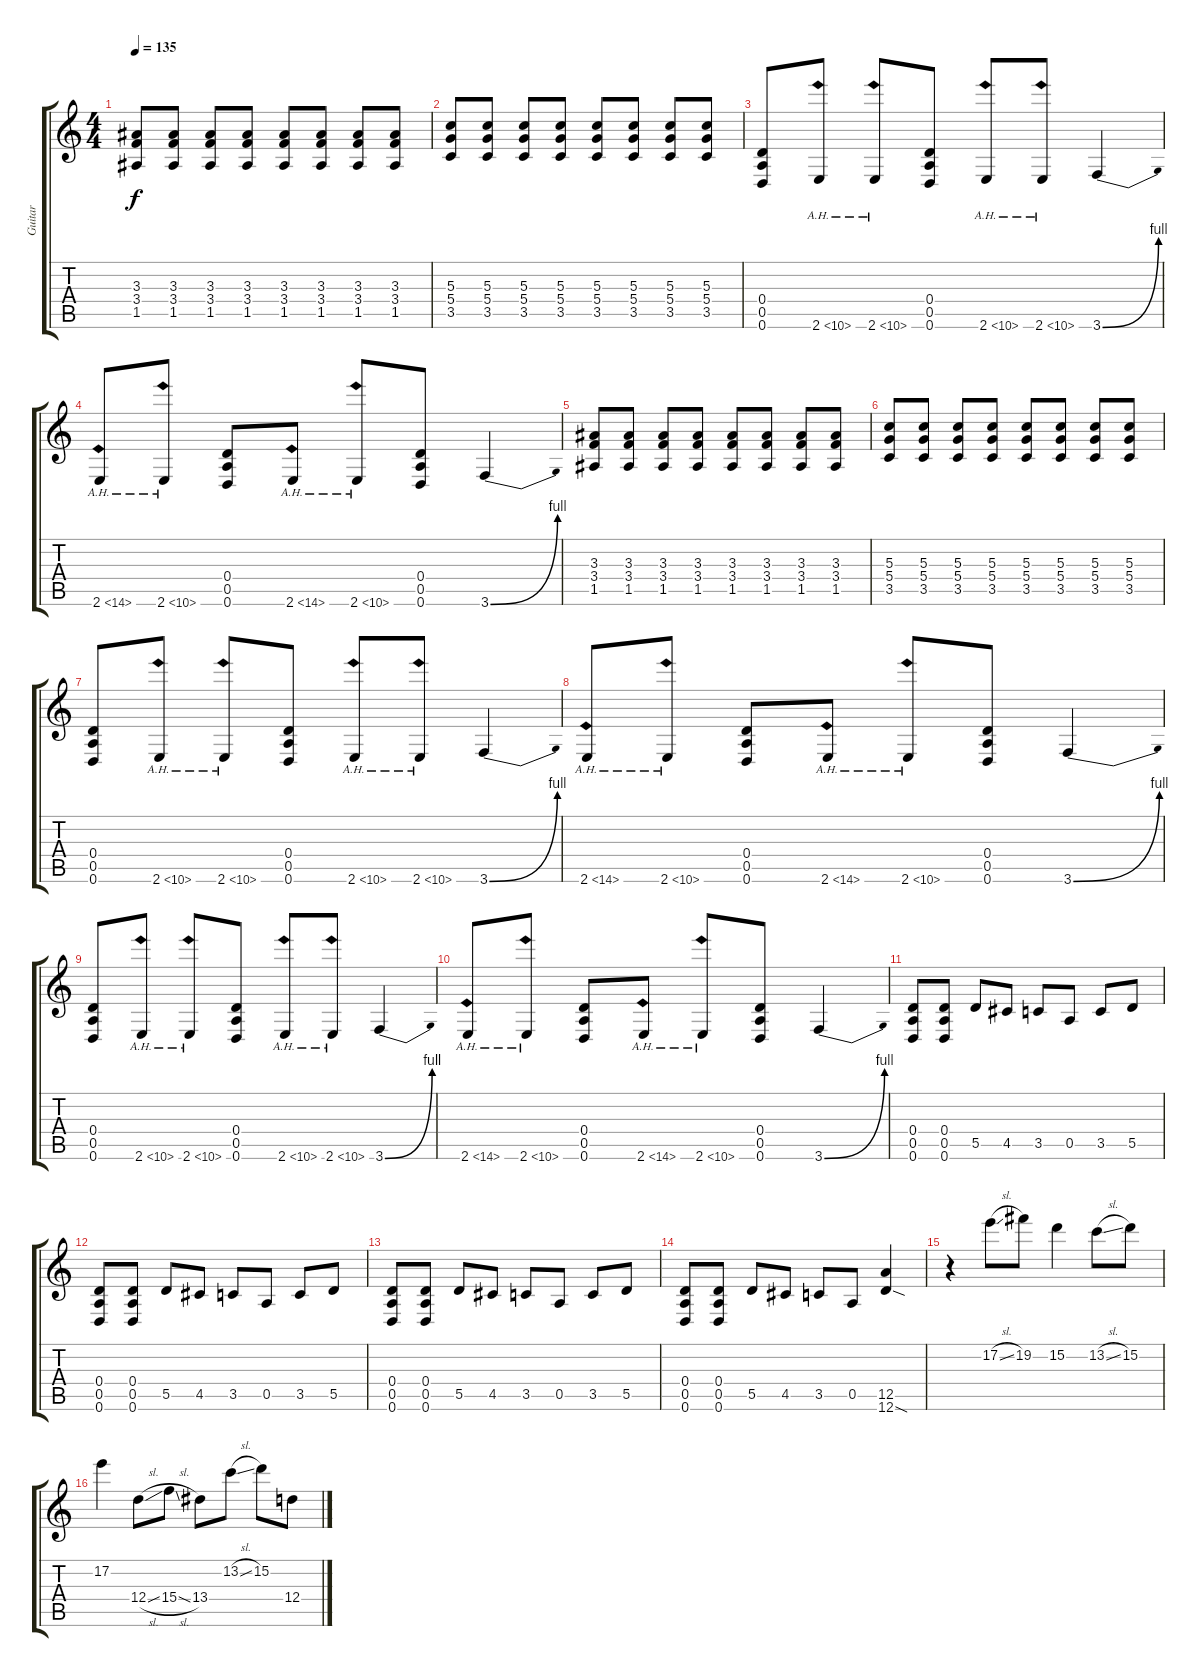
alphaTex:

\track ("Guitar" "Guitar") {instrument distortionguitar}
\staff {score tabs}
\tuning (E4 B3 G3 D3 A2 D2) {hide}
\ts (4 4)
\tempo 135
\clef g2
\ks c
(3.3 3.4 1.5).8{dy f} (3.3 3.4 1.5).8 (3.3 3.4 1.5).8 (3.3 3.4 1.5).8 (3.3 3.4 1.5).8 (3.3 3.4 1.5).8 (3.3 3.4 1.5).8 (3.3 3.4 1.5).8 |
(5.3 5.4 3.5).8 (5.3 5.4 3.5).8 (5.3 5.4 3.5).8 (5.3 5.4 3.5).8 (5.3 5.4 3.5).8 (5.3 5.4 3.5).8 (5.3 5.4 3.5).8 (5.3 5.4 3.5).8 |
(0.4 0.5 0.6).8 2.6{ah 8}.8 2.6{ah 8}.8 (0.4 0.5 0.6).8 2.6{ah 8}.8 2.6{ah 8}.8 3.6{be (bend 0 0 60 4)}.4 |
2.6{ah 12}.8 2.6{ah 8}.8 (0.4 0.5 0.6).8 2.6{ah 12}.8 2.6{ah 8}.8 (0.4 0.5 0.6).8 3.6{be (bend 0 0 60 4)}.4 |
(3.3 3.4 1.5).8 (3.3 3.4 1.5).8 (3.3 3.4 1.5).8 (3.3 3.4 1.5).8 (3.3 3.4 1.5).8 (3.3 3.4 1.5).8 (3.3 3.4 1.5).8 (3.3 3.4 1.5).8 |
(5.3 5.4 3.5).8 (5.3 5.4 3.5).8 (5.3 5.4 3.5).8 (5.3 5.4 3.5).8 (5.3 5.4 3.5).8 (5.3 5.4 3.5).8 (5.3 5.4 3.5).8 (5.3 5.4 3.5).8 |
(0.4 0.5 0.6).8 2.6{ah 8}.8 2.6{ah 8}.8 (0.4 0.5 0.6).8 2.6{ah 8}.8 2.6{ah 8}.8 3.6{be (bend 0 0 60 4)}.4 |
2.6{ah 12}.8 2.6{ah 8}.8 (0.4 0.5 0.6).8 2.6{ah 12}.8 2.6{ah 8}.8 (0.4 0.5 0.6).8 3.6{be (bend 0 0 60 4)}.4 |
(0.4 0.5 0.6).8 2.6{ah 8}.8 2.6{ah 8}.8 (0.4 0.5 0.6).8 2.6{ah 8}.8 2.6{ah 8}.8 3.6{be (bend 0 0 60 4)}.4 |
2.6{ah 12}.8 2.6{ah 8}.8 (0.4 0.5 0.6).8 2.6{ah 12}.8 2.6{ah 8}.8 (0.4 0.5 0.6).8 3.6{be (bend 0 0 60 4)}.4 |
(0.4 0.5 0.6).8 (0.4 0.5 0.6).8 5.5.8 4.5.8 3.5.8 0.5.8 3.5.8 5.5.8 |
(0.4 0.5 0.6).8 (0.4 0.5 0.6).8 5.5.8 4.5.8 3.5.8 0.5.8 3.5.8 5.5.8 |
(0.4 0.5 0.6).8 (0.4 0.5 0.6).8 5.5.8 4.5.8 3.5.8 0.5.8 3.5.8 5.5.8 |
(0.4 0.5 0.6).8 (0.4 0.5 0.6).8 5.5.8 4.5.8 3.5.8 0.5.8 (12.5 12.6{sod}).4 |
r.4 17.2{sl}.8 19.2.8 15.2.4 13.2{sl}.8 15.2.8 |
17.2.4 12.4{sl}.8 15.4{sl}.8 13.4.8 13.2{sl}.8 15.2.8 12.4{sl}.8
